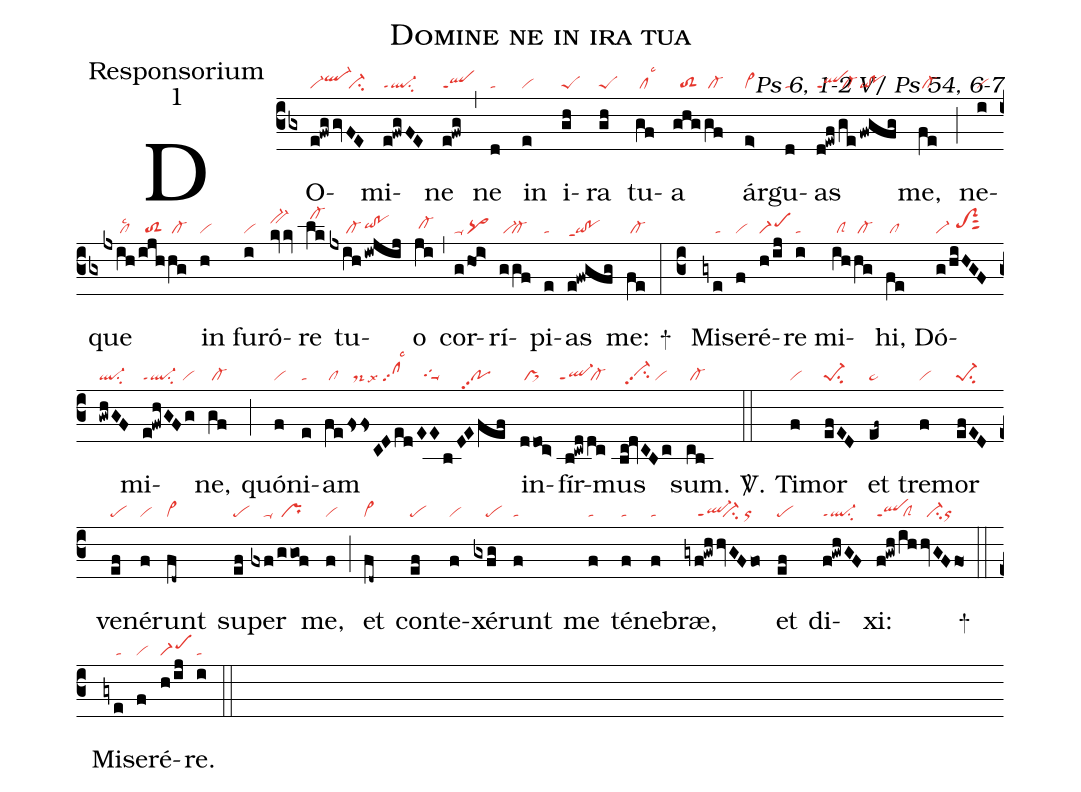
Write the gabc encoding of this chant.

name:Domine ne in ira tua;
office-part:Responsorium;
mode:1;
commentary:Ps 6, 1-2 V/ Ps 54, 6-7;
nabc-lines:1;
%%
(cb3)
DO(e!fwggvFE|vi-ql-hi`ci-)mi(e!fwgFE|ql-ppt1su2)ne(e!fwg|qlppt1) (,)
ne(d|ta) in(e|vi) i(gh|peS)ra(gh|peS) tu(gf|/cllsc3)a(ghg|//toS2|gf|/cl-) ár(e>|vi>)gu(d|ta)as(d!ewf|qlppt1|/ge|/cl-|!fwgfg|qi!po) me,(fe|/cl-) (;)
ne(i|vi)que(jxih|/////cllsc2|/ijh|//toS2|hg|/cl-) in(h|vi) fu(i|vi)ró(kvkv|bv-hj)re(lk|/cl-hl) tu(jxih|/////cl-|!iwjij|qihh!pohh)o(ji|/cl-hh) (,)
cor(g|ta-|!ho!i>|pq>)rí(g|/vi-|gf|cl-)pi(e|ta)as(e!fwgfg|qi!poppt1) me:(fe|/cl-) +(:)
(c3)
Mi(gye|////ta)se(f|vi)ré(h/ij|scM1)re(i|ta) mi(ih|/clS|hg|/cl-)hi,(fe|/cl) Dó(g|vi-|/hiHGF|//toS2hhsut2|/gwhGF|ql-su2)mi(e!fwhGFg|ql-ppt1su2/vi)ne,(gf|/cl-) (;)
quó(f|vi)ni(e|ta)am(fe|/cl|fss|//ds-lsx6|CDed|///sflsc3|EEb|//tgS-|/DEfef|//popp2) in(ddoc>|/pr>)fír(b!cwd|``ql-ppt1|dc|/cl-)mus(bc!dvCBc|//vi-hhpp2su2/vi) sum.(cb|/cl-) <sp>V/</sp>.(::)
Ti(f|vi)mor(efED|pe-1su2) et(ef~|pe~) tre(f|vi)mor(efED|pe-1su2) ve(ef|pe)né(f|vi)runt(fd~|cl~) su(ef|pe)per(fxf|////ta-|/ggof|/pr) me,(f|vi) (;)
et(fd~|cl~) con(ef|pe)te(f|vi)xé(gxfg|////pe)runt(f|ta) me(f|ta) té(f|ta)ne(f|ta)bræ,(gyf!gwh|////ql-ppt1|hvGFfo|//vi-su2/or) et(ef|pe) di(f!gwhGF|ql-ppt1su2)xi:(f!gwh|qlppt1|/ih|/clS|hvGFfo|//vi-su2or) +(::)
Mi(gye|////ta)se(f|vi)ré(h/ij|scM1)re.(i|ta) (::)
